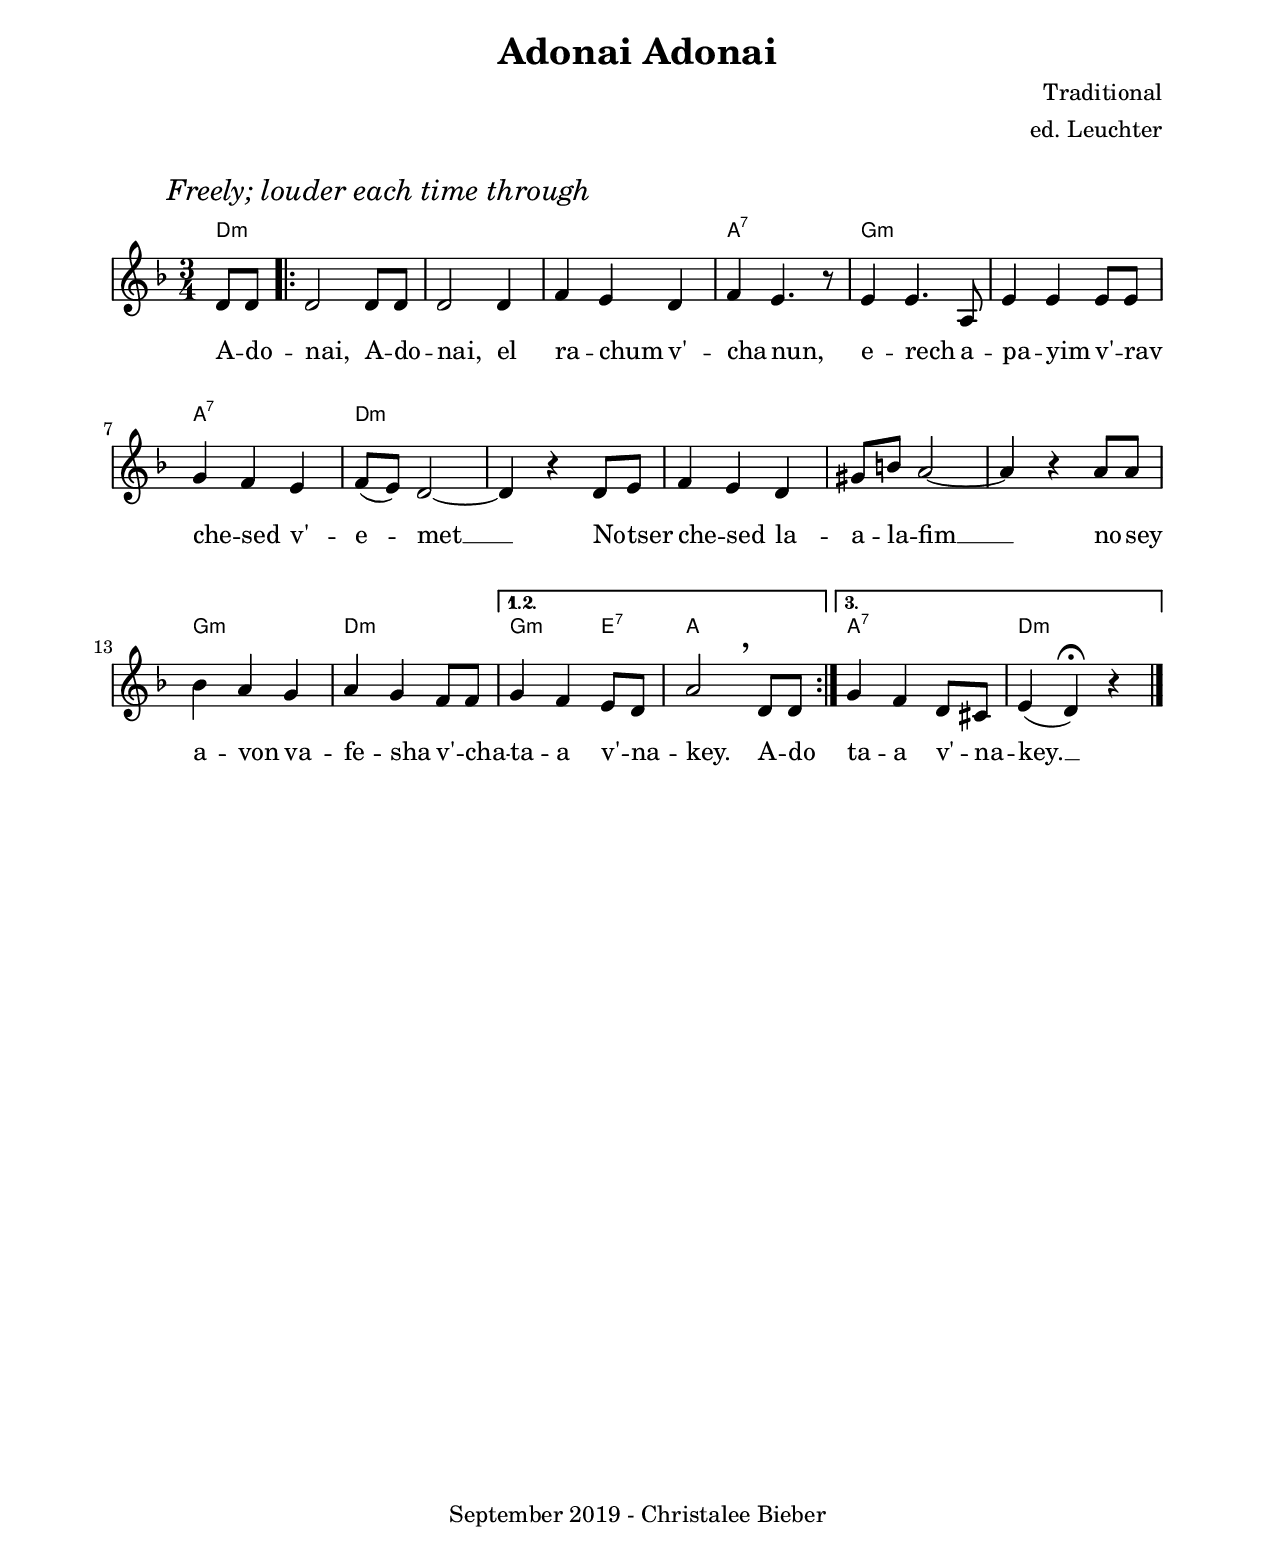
\paper {
	system-system-spacing.minimum-distance = #8
	system-system-spacing.padding = #4
	markup-system-spacing.minimum-distance = #8
	markup-system-spacing.padding = #4
	markup-markup-spacing.minimum-distance = #8
	%{ score-markup-spacing.padding = #2 %}
	%{ score-system-spacing.padding = #2 %}
	#(set-paper-size "letter")
	left-margin = 0.75\in
	right-margin = 0.75\in
	top-margin = 0.5\in
	bottom-margin = 0.5\in
	indent = #0
}

\header {
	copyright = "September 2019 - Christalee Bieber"
}

\layout {
  \context {
    \Lyrics
    \override VerticalAxisGroup.nonstaff-relatedstaff-spacing.padding = #2
		\override LyricText.self-alignment-X = #LEFT
  }
  \context {
    \Score
    \override RehearsalMark.padding = #3
		\override RehearsalMark.self-alignment-X = #LEFT
		\override SystemStartBar.collapse-height = #4
  }
  \context {
    \ChordNames
    chordChanges = ##t
    \override ChordName.font-size = #-1
		\override VerticalAxisGroup.nonstaff-relatedstaff-spacing.padding = #2
  }
  \context {
    \Voice
    \override BreathingSign.Y-offset = #3.5
    \dynamicUp
		\override TextScript.staff-padding = #1
  }
	\context {
		\Staff
		\override InstrumentName.padding = #2
	}
}


\header {
title = "Adonai Adonai"
composer = "Traditional"
arranger = "ed. Leuchter"
}

harmonies = \chordmode {
d4:m | d2.:m | d2.:m | d2.:m | a2.:7 |
g2.:m | g2.:m | a2.:7 | d2.:m |
d2.:m | d2.:m | d2.:m | d2.:m |
g2.:m | d2.:m | g2:m e4:7 | a2. |
a2.:7 | d2.:m
}

melody = \relative c' {
\time 3/4
\key d \minor
\clef treble

\mark \markup { \italic "Freely; louder each time through" }
\partial 4 d8 d8 | \repeat volta 3 { \relative c' {
	 d2 d8 d8 | d2 d4 | f e d | f e4. r8 |
	e4 e4. a,8 | e'4 e4 e8 e8 | g4 f e | f8( e) d2~ |
	d4 r4 d8 e8 | f4 e d | gis8 b8 a2~ | a4 r4 a8 a8 | bes4 a g | a g f8 f8 |
	}}
\alternative { \relative c'
	{ g'4 f4 e8 d8 | a'2 \breathe d,8 d8 | }
	{ g4 f4 d8 cis8 | e4( d4\fermata) r4  \bar "|." }
	}
}

text = \lyricmode {
A -- do -- | nai, A -- do -- | nai, el | ra -- chum v' -- | cha -- nun, | e -- rech a -- | pa -- yim v' -- rav | che -- sed v' -- | e -- met __ |
No -- tser | che -- sed la -- | a -- la -- fim __ | no -- sey | a -- von va -- | fe -- sha v' -- cha -- | ta -- a v' -- na -- | key. A -- do | ta -- a v' -- na -- | key. __
}

\score {
<<
	\new ChordNames {	\harmonies }
	\new Voice = "chorus" { \melody }
	\new Lyrics \lyricsto "chorus" { \text }
>>
	\layout { }
}
